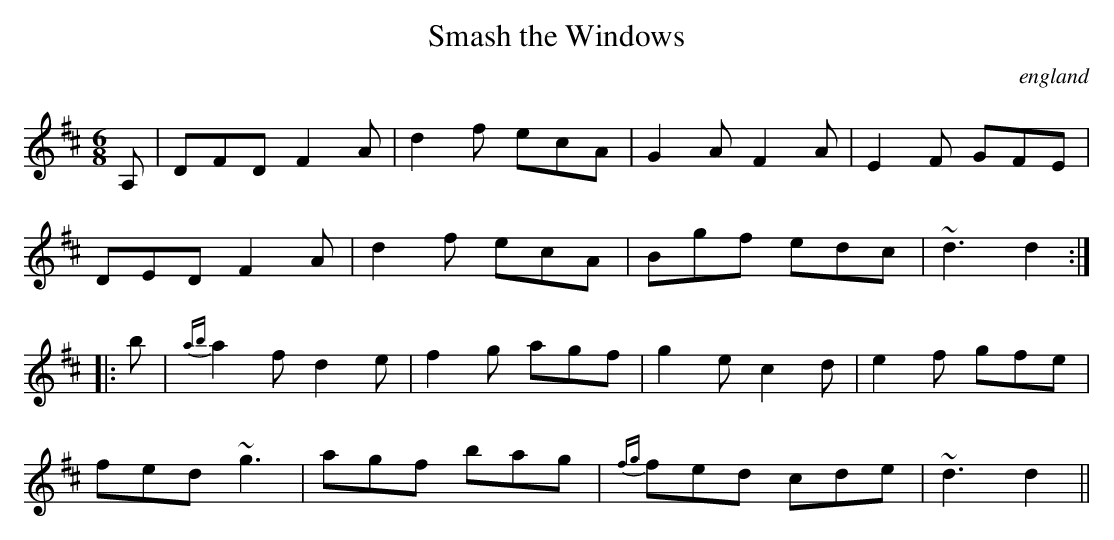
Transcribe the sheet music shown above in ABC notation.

X:1
T:Smash the Windows
O:england
M:6/8
L:1/8
K:D
A,|DFD F2A|d2f ecA|G2A F2A|E2F GFE|
DED F2A|d2f ecA|Bgf edc|~d3 d2:|
|:b|{ab}a2f d2e|f2g agf|g2e c2d|e2f gfe|
fed ~g3|agf bag|{fg}fed cde|~d3 d2||
